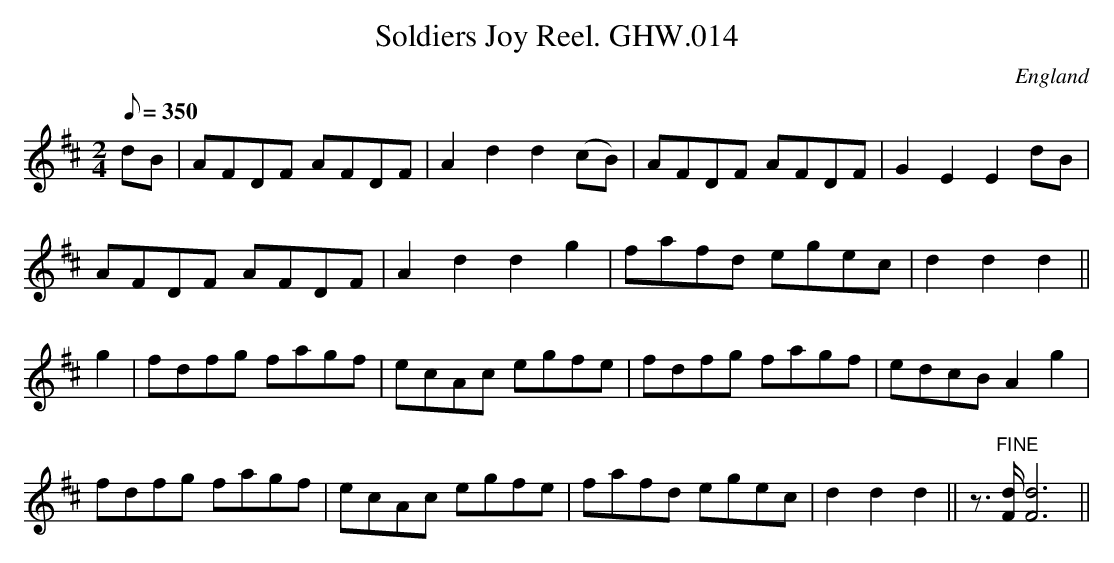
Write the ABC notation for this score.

X:1
T:Soldiers Joy Reel. GHW.014
M:2/4
L:1/8
Q:350
O:England
K:D
dB|AFDF AFDF|A2d2d2(cB)|AFDF AFDF|G2E2E2 dB|!
AFDF AFDF|A2d2d2g2|fafd egec|d2d2d2||!
g2|fdfg fagf|ecAc egfe|fdfg fagf|edcB A2g2|!
fdfg fagf|ecAc egfe|fafd egec
|d2d2d2||z3/ "FINE"[d/F/] [d6F6]||
